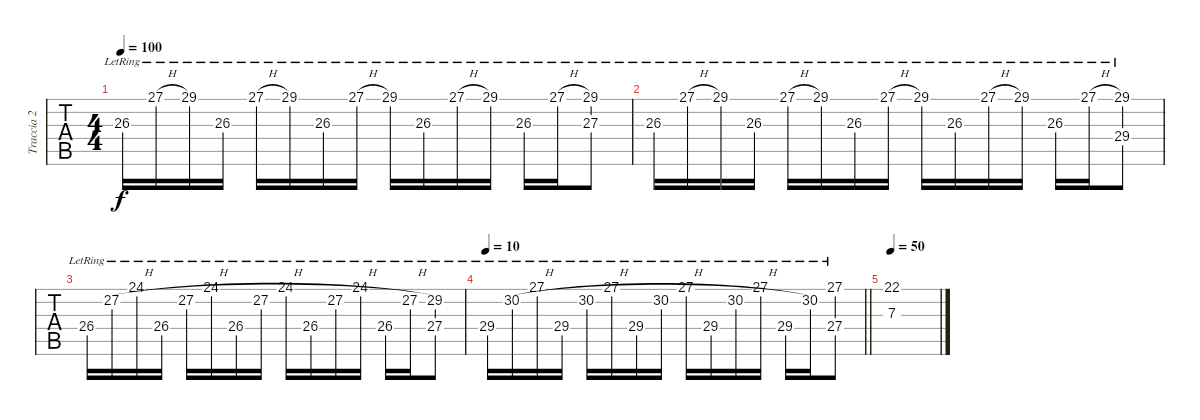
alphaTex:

\track ("Traccia 2" "Traccia 2") {instrument acousticgrandpiano}
\staff {tabs}
\tuning (Gb4 Db4 A3 E3 B2 E2) {hide}
\ts (4 4)
\tempo 100
\clef g2
\ks c
26.3{lr}.16{dy f} 27.1{h lr}.16 29.1{lr}.16 26.3{lr}.16 27.1{h lr}.16 29.1{lr}.16 26.3{lr}.16 27.1{h lr}.16 29.1{lr}.16 26.3{lr}.16 27.1{h lr}.16 29.1{lr}.16 26.3{lr}.16 27.1{h lr}.16 (29.1{lr} 27.3).8 |
26.3{lr}.16 27.1{h lr}.16 29.1{lr}.16 26.3{lr}.16 27.1{h lr}.16 29.1{lr}.16 26.3{lr}.16 27.1{h lr}.16 29.1{lr}.16 26.3{lr}.16 27.1{h lr}.16 29.1{lr}.16 26.3{lr}.16 27.1{h lr}.16 (29.1{lr} 29.4{lr}).8 |
26.4{ac lr}.16 27.2{h lr}.16 24.1{lr}.16 26.4{lr}.16 27.2{h lr}.16 24.1{lr}.16 26.4{lr}.16 27.2{h lr}.16 24.1{lr}.16 26.4{lr}.16 27.2{h lr}.16 24.1{lr}.16 26.4{lr}.16 27.2{h lr}.16 (29.2{lr} 27.4{lr}).8 |
\tempo 10
\barLineRight lightlight
29.4{ac lr}.16 30.2{h lr}.16 27.1{lr}.16 29.4{lr}.16 30.2{h lr}.16 27.1{lr}.16 29.4{lr}.16 30.2{h lr}.16 27.1{lr}.16 29.4{lr}.16 30.2{h lr}.16 27.1{lr}.16 29.4{lr}.16 30.2{lr}.16 (27.1{lr} 27.4).8 |
\tempo 50
(22.1 7.3).1
